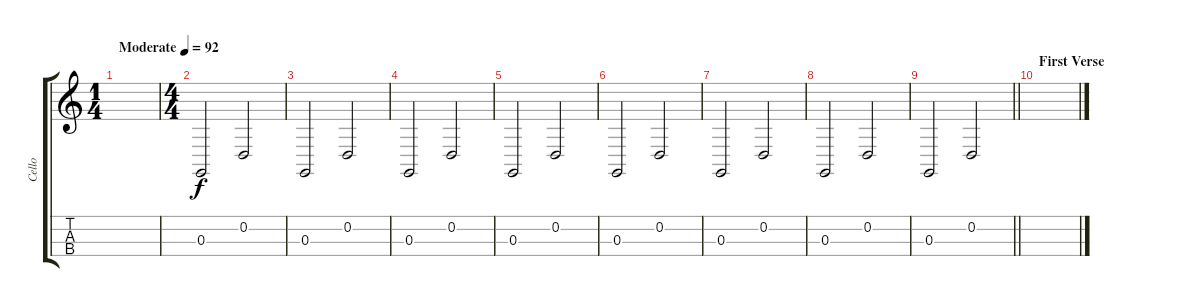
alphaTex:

\track ("Cello" "Cello") {instrument cello}
\staff {score tabs}
\tuning (A3 D3 G2 C2) {hide}
\ts (1 4)
\tempo (92 "Moderate")
\clef g2
\ks c
|
\ts (4 4)
0.3.2 0.2.2 |
0.3.2 0.2.2 |
0.3.2 0.2.2 |
0.3.2 0.2.2 |
0.3.2 0.2.2 |
0.3.2 0.2.2 |
0.3.2 0.2.2 |
\barLineRight lightlight
0.3.2 0.2.2 |
\section ("" "First Verse")
